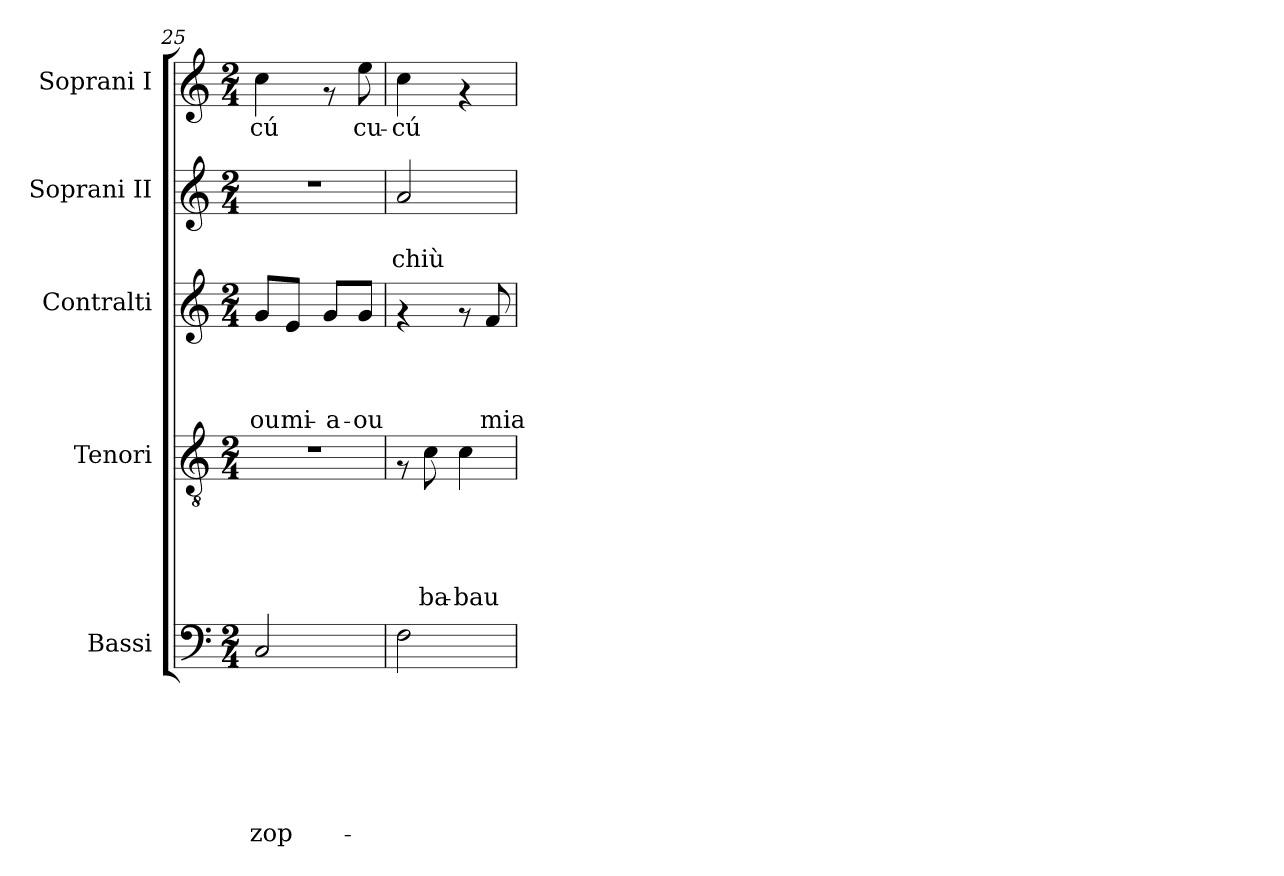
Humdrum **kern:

**kern	**text	**text	**text	**text	**text	**text	**text	**kern	**text	**text	**text	**text	**text	**kern	**text	**text	**text	**text	**kern	**text	**text	**kern	**text
*part5	*part5	*part5	*part5	*part5	*part5	*part5	*part5	*part4	*part4	*part4	*part4	*part4	*part4	*part3	*part3	*part3	*part3	*part3	*part2	*part2	*part2	*part1	*part1
*staff5	*staff5	*staff5	*staff5	*staff5	*staff5	*staff5	*staff5	*staff4	*staff4	*staff4	*staff4	*staff4	*staff4	*staff3	*staff3	*staff3	*staff3	*staff3	*staff2	*staff2	*staff2	*staff1	*staff1
*I"Bassi	*	*	*	*	*	*	*	*I"Tenori	*	*	*	*	*	*I"Contralti	*	*	*	*	*I"Soprani II	*	*	*I"Soprani I	*
*clefF4	*	*	*	*	*	*	*	*clefGv2	*	*	*	*	*	*clefG2	*	*	*	*	*clefG2	*	*	*clefG2	*
*k[]	*	*	*	*	*	*	*	*k[]	*	*	*	*	*	*k[]	*	*	*	*	*k[]	*	*	*k[]	*
*C:	*	*	*	*	*	*	*	*C:	*	*	*	*	*	*C:	*	*	*	*	*C:	*	*	*C:	*
*M2/4	*	*	*	*	*	*	*	*M2/4	*	*	*	*	*	*M2/4	*	*	*	*	*M2/4	*	*	*M2/4	*
=25	=25	=25	=25	=25	=25	=25	=25	=25	=25	=25	=25	=25	=25	=25	=25	=25	=25	=25	=25	=25	=25	=25	=25
!	!	!	!	!	!	!	!LO:LY:b	!	!	!	!	!	!	!	!	!	!	!LO:LY:b	!	!	!	!	!LO:LY:b
2C/	.	.	.	.	.	.	zop-	2r	.	.	.	.	.	8g/L	.	.	.	-ou	2r	.	.	4cc\	-cú
!	!	!	!	!	!	!	!	!	!	!	!	!	!	!	!	!	!	!LO:LY:b	!	!	!	!	!
.	.	.	.	.	.	.	.	.	.	.	.	.	.	8e/J	.	.	.	mi-	.	.	.	.	.
!	!	!	!	!	!	!	!	!	!	!	!	!	!	!	!	!	!	!LO:LY:b	!	!	!	!	!
.	.	.	.	.	.	.	.	.	.	.	.	.	.	8g/L	.	.	.	-a-	.	.	.	8rf	.
!	!	!	!	!	!	!	!	!	!	!	!	!	!	!	!	!	!	!LO:LY:b	!	!	!	!	!LO:LY:b
.	.	.	.	.	.	.	.	.	.	.	.	.	.	8g/J	.	.	.	-ou	.	.	.	8ee\	cu-
=26	=26	=26	=26	=26	=26	=26	=26	=26	=26	=26	=26	=26	=26	=26	=26	=26	=26	=26	=26	=26	=26	=26	=26
!	!	!	!	!	!	!	!	!	!	!	!	!	!	!	!	!	!	!	!	!	!LO:LY:b	!	!LO:LY:b
2F\	.	.	.	.	.	.	.	8rF	.	.	.	.	.	4rf	.	.	.	.	2a/	.	chiù	4cc\	-cú
!	!	!	!	!	!	!	!	!	!	!	!	!	!LO:LY:b	!	!	!	!	!	!	!	!	!	!
.	.	.	.	.	.	.	.	8c\	.	.	.	.	ba-	.	.	.	.	.	.	.	.	.	.
!	!	!	!	!	!	!	!	!	!	!	!	!	!LO:LY:b	!	!	!	!	!	!	!	!	!	!
.	.	.	.	.	.	.	.	4c\	.	.	.	.	-bau	8rf	.	.	.	.	.	.	.	4rf	.
!	!	!	!	!	!	!	!	!	!	!	!	!	!	!	!	!	!	!LO:LY:b	!	!	!	!	!
.	.	.	.	.	.	.	.	.	.	.	.	.	.	8f/	.	.	.	mia-	.	.	.	.	.
=	=	=	=	=	=	=	=	=	=	=	=	=	=	=	=	=	=	=	=	=	=	=	=
*-	*-	*-	*-	*-	*-	*-	*-	*-	*-	*-	*-	*-	*-	*-	*-	*-	*-	*-	*-	*-	*-	*-	*-
